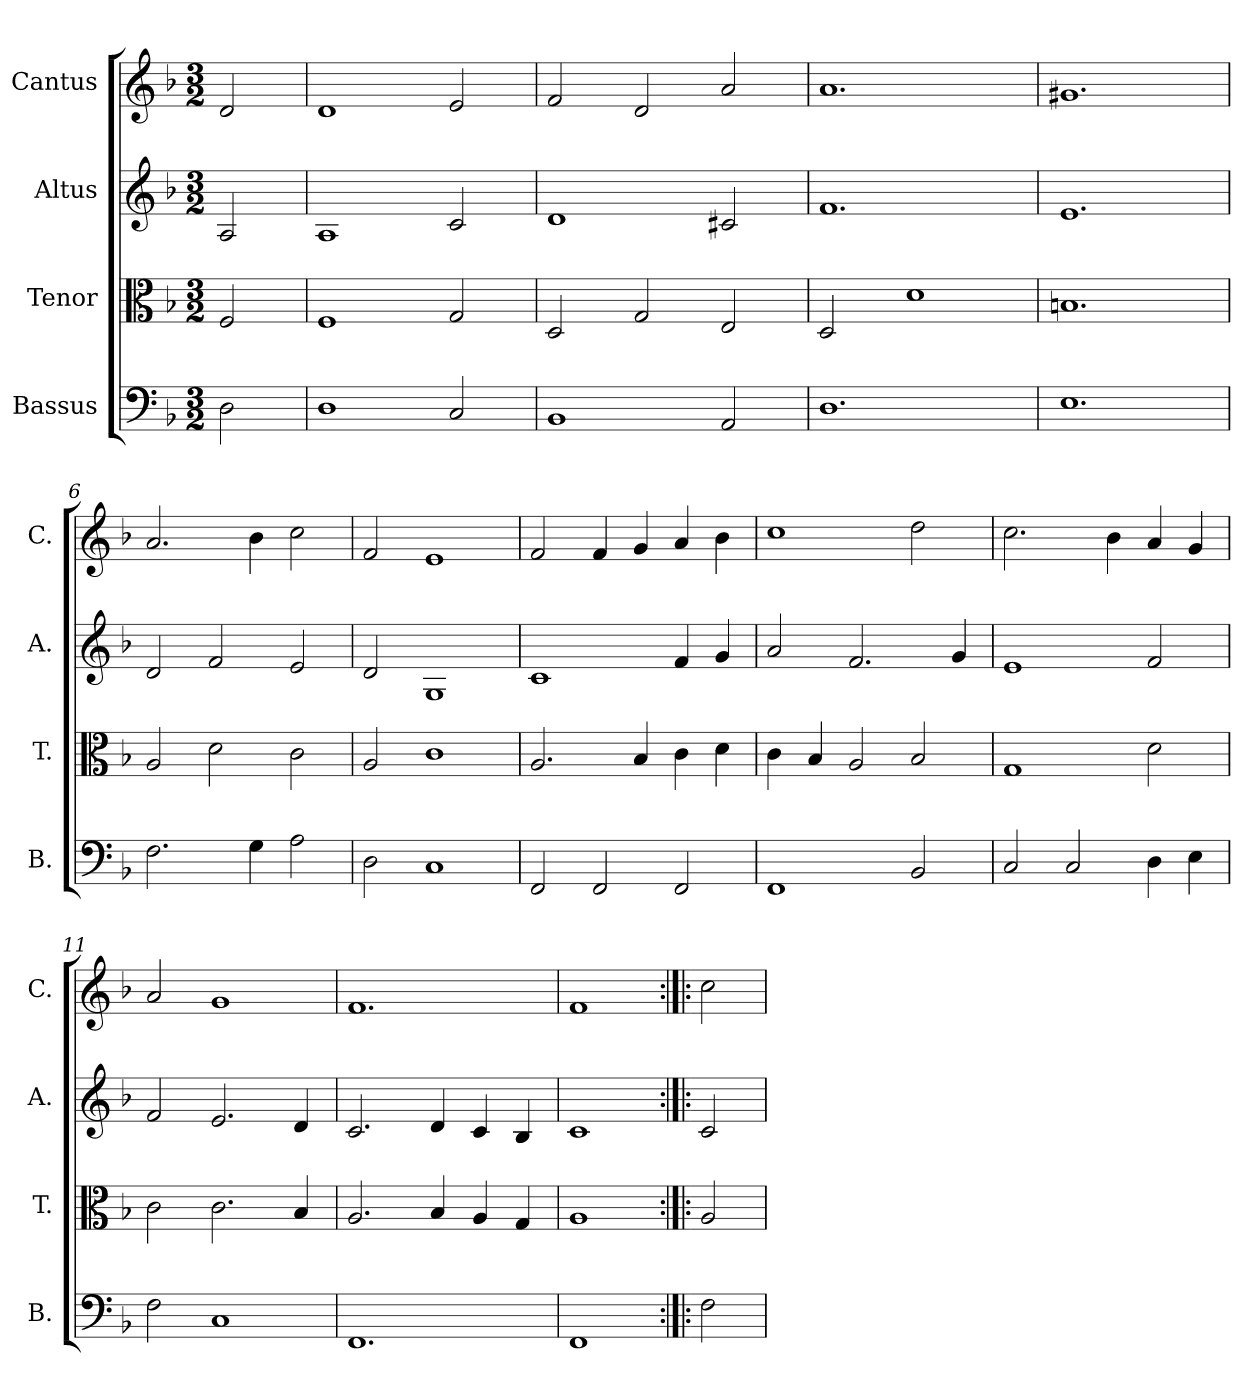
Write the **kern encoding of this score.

**kern	**kern	**kern	**kern
*part4	*part3	*part2	*part1
*staff4	*staff3	*staff2	*staff1
*I"Bassus	*I"Tenor	*I"Altus	*I"Cantus
*I'B.	*I'T.	*I'A.	*I'C.
*clefF4	*clefC3	*clefG2	*clefG2
*k[b-]	*k[b-]	*k[b-]	*k[b-]
*F:	*F:	*F:	*F:
*M3/2	*M3/2	*M3/2	*M3/2
=1	=1	=1	=1
2D\	2F/	2A/	2d/
=2	=2	=2	=2
1D	1F	1A	1d
2C/	2G/	2c/	2e/
=3	=3	=3	=3
1BB-	2D/	1d	2f/
.	2G/	.	2d/
2AA/	2E/	2c#X/	2a/
=4	=4	=4	=4
1.D	2D/	1.f	1.a
.	1d	.	.
=5	=5	=5	=5
1.E	1.Bn	1.e	1.g#X
=6	=6	=6	=6
2.F\	2A/	2d/	2.a/
.	2d\	2f/	.
4G\	.	.	4b-\
2A\	2c\	2e/	2cc\
=7	=7	=7	=7
2D\	2A/	2d/	2f/
1C	1c	1G	1e
=8	=8	=8	=8
2FF/	2.A/	1c	2f/
2FF/	.	.	4f/
.	4B-/	.	4g/
2FF/	4c\	4f/	4a/
.	4d\	4g/	4b-\
=9	=9	=9	=9
1FF	4c\	2a/	1cc
.	4B-/	.	.
.	2A/	2.f/	.
2BB-/	2B-/	.	2dd\
.	.	4g/	.
=10	=10	=10	=10
2C/	1G	1e	2.cc\
2C/	.	.	.
.	.	.	4b-\
4D\	2d\	2f/	4a/
4E\	.	.	4g/
=11	=11	=11	=11
2F\	2c\	2f/	2a/
1C	2.c\	2.e/	1g
.	4B-/	4d/	.
!!LO:LB:g=z
=12	=12	=12	=12
1.FF	2.A/	2.c/	1.f
.	4B-/	4d/	.
.	4A/	4c/	.
.	4G/	4B-/	.
=13	=13	=13	=13
1FF	1A	1c	1f
=14:|!|:	=14:|!|:	=14:|!|:	=14:|!|:
2F\	2A/	2c/	2cc\
=	=	=	=
*-	*-	*-	*-
